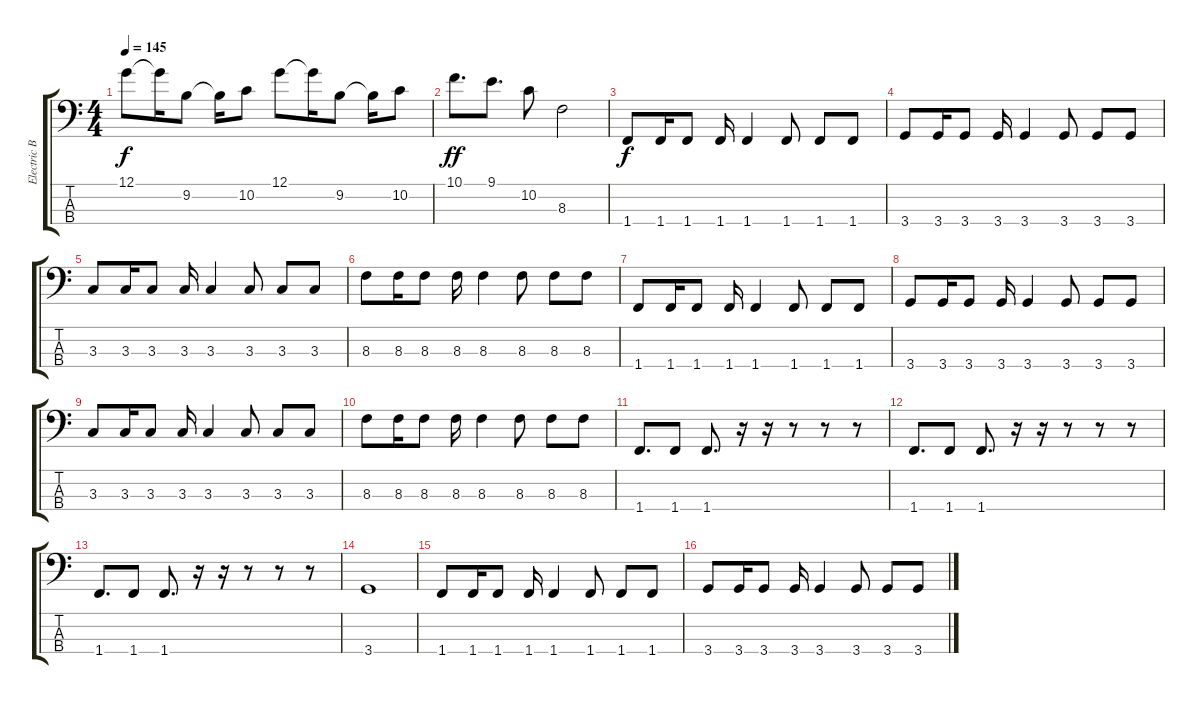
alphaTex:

\track ("Electric Bass" "Electric B") {solo instrument electricbasspick}
\staff {score tabs}
\tuning (G2 D2 A1 E1) {hide}
\ts (4 4)
\tempo 145
\clef f4
\ks c
12.1.8{dy f} 12.1{t}.16 9.2.8 9.2{t}.16 10.2.8 12.1.8 12.1{t}.16 9.2.8 9.2{t}.16 10.2.8 |
10.1.8{d dy ff} 9.1.8{d} 10.2.8 8.3.2 |
1.4.8{dy f} 1.4.16 1.4.8 1.4.16 1.4.4 1.4.8 1.4.8 1.4.8 |
3.4.8 3.4.16 3.4.8 3.4.16 3.4.4 3.4.8 3.4.8 3.4.8 |
3.3.8 3.3.16 3.3.8 3.3.16 3.3.4 3.3.8 3.3.8 3.3.8 |
8.3.8 8.3.16 8.3.8 8.3.16 8.3.4 8.3.8 8.3.8 8.3.8 |
1.4.8 1.4.16 1.4.8 1.4.16 1.4.4 1.4.8 1.4.8 1.4.8 |
3.4.8 3.4.16 3.4.8 3.4.16 3.4.4 3.4.8 3.4.8 3.4.8 |
3.3.8 3.3.16 3.3.8 3.3.16 3.3.4 3.3.8 3.3.8 3.3.8 |
8.3.8 8.3.16 8.3.8 8.3.16 8.3.4 8.3.8 8.3.8 8.3.8 |
1.4.8{d} 1.4.8 1.4.8{d} r.16 r.16 r.8 r.8 r.8 |
1.4.8{d} 1.4.8 1.4.8{d} r.16 r.16 r.8 r.8 r.8 |
1.4.8{d} 1.4.8 1.4.8{d} r.16 r.16 r.8 r.8 r.8 |
3.4.1 |
1.4.8 1.4.16 1.4.8 1.4.16 1.4.4 1.4.8 1.4.8 1.4.8 |
3.4.8 3.4.16 3.4.8 3.4.16 3.4.4 3.4.8 3.4.8 3.4.8
